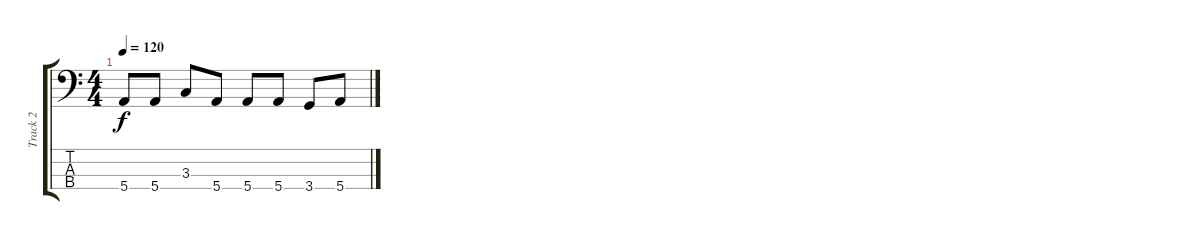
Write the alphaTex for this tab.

\track ("Track 2" "Track 2") {instrument slapbass1}
\staff {score tabs}
\tuning (G2 D2 A1 E1) {hide}
\ts (4 4)
\tempo 120
\clef f4
\ks c
5.4.8{dy f} 5.4.8 3.3.8 5.4.8 5.4.8 5.4.8 3.4.8 5.4.8
